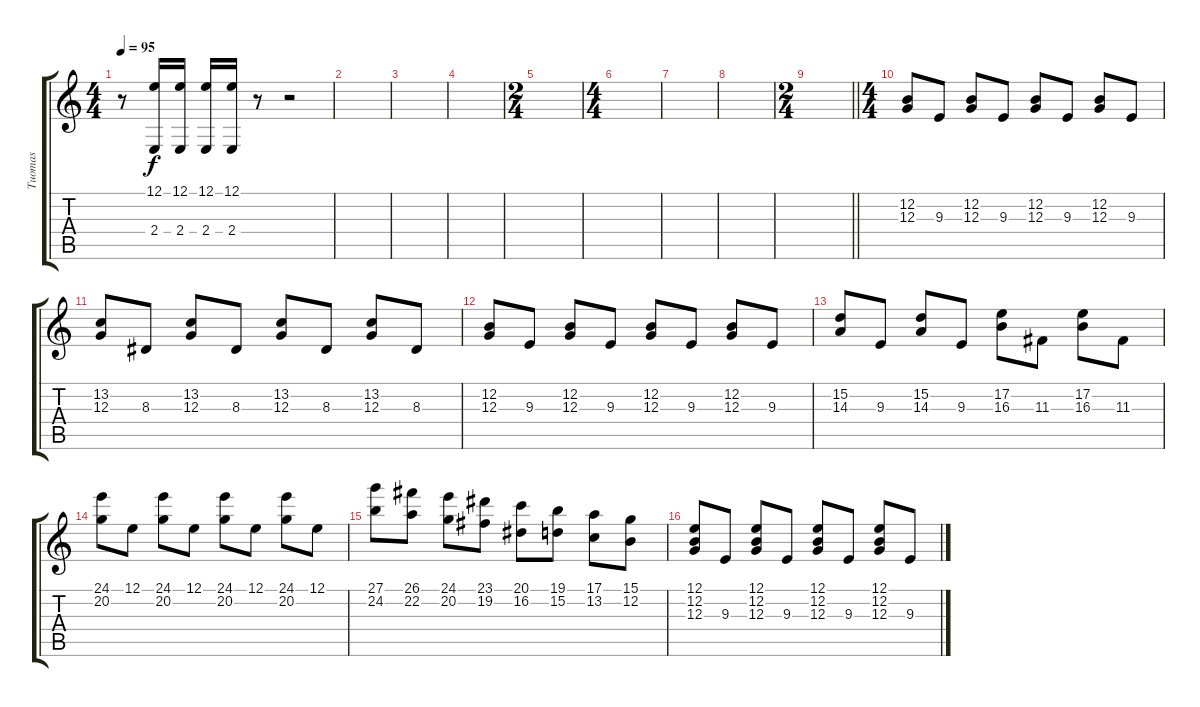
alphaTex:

\track ("Tuomas" "Tuomas") {instrument stringensemble1}
\staff {score tabs}
\tuning (E4 B3 G3 D3 A2 E2) {hide}
\ts (4 4)
\tempo 95
\clef g2
\ks c
r.8{dy f} (12.1 2.4).16 (12.1 2.4).16 (12.1 2.4).16 (12.1 2.4).16 r.8 r.2 |
|
|
|
\ts (2 4)
|
\ts (4 4)
|
|
|
\ts (2 4)
\barLineRight lightlight
|
\ts (4 4)
(12.2 12.3).8 9.3.8 (12.2 12.3).8 9.3.8 (12.2 12.3).8 9.3.8 (12.2 12.3).8 9.3.8 |
(13.2 12.3).8 8.3.8 (13.2 12.3).8 8.3.8 (13.2 12.3).8 8.3.8 (13.2 12.3).8 8.3.8 |
(12.2 12.3).8 9.3.8 (12.2 12.3).8 9.3.8 (12.2 12.3).8 9.3.8 (12.2 12.3).8 9.3.8 |
(15.2 14.3).8 9.3.8 (15.2 14.3).8 9.3.8 (17.2 16.3).8 11.3.8 (17.2 16.3).8 11.3.8 |
(24.1 20.2).8 12.1.8 (24.1 20.2).8 12.1.8 (24.1 20.2).8 12.1.8 (24.1 20.2).8 12.1.8 |
(27.1 24.2).8 (26.1 22.2).8 (24.1 20.2).8 (23.1 19.2).8 (20.1 16.2).8 (19.1 15.2).8 (17.1 13.2).8 (15.1 12.2).8 |
(12.1 12.2 12.3).8 9.3.8 (12.1 12.2 12.3).8 9.3.8 (12.1 12.2 12.3).8 9.3.8 (12.1 12.2 12.3).8 9.3.8
